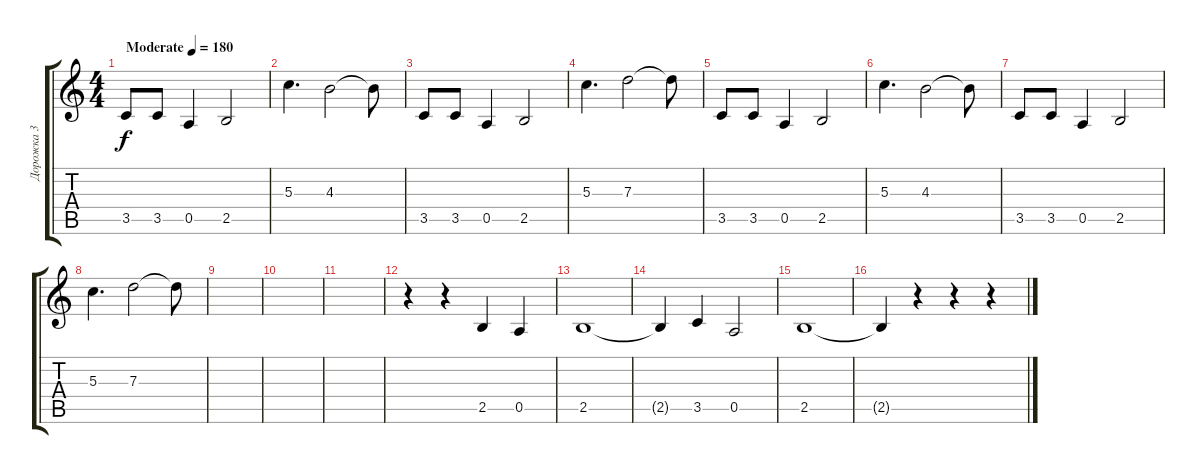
\track ("Дорожка 3" "Дорожка 3") {instrument distortionguitar}
\staff {score tabs}
\tuning (E4 B3 G3 D3 A2 E2) {hide}
\ts (4 4)
\tempo (180 "Moderate")
\clef g2
\ks c
3.5.8{dy f instrument distortionguitar} 3.5.8 0.5.4 2.5.2 |
5.3.4{d} 4.3.2 4.3{t}.8 |
3.5.8 3.5.8 0.5.4 2.5.2 |
5.3.4{d} 7.3.2 7.3{t}.8 |
3.5.8 3.5.8 0.5.4 2.5.2 |
5.3.4{d} 4.3.2 4.3{t}.8 |
3.5.8 3.5.8 0.5.4 2.5.2 |
5.3.4{d} 7.3.2 7.3{t}.8 |
|
|
|
r.4 r.4 2.5.4 0.5.4 |
2.5.1 |
2.5{t}.4 3.5.4 0.5.2 |
2.5.1 |
2.5{t}.4 r.4 r.4 r.4
